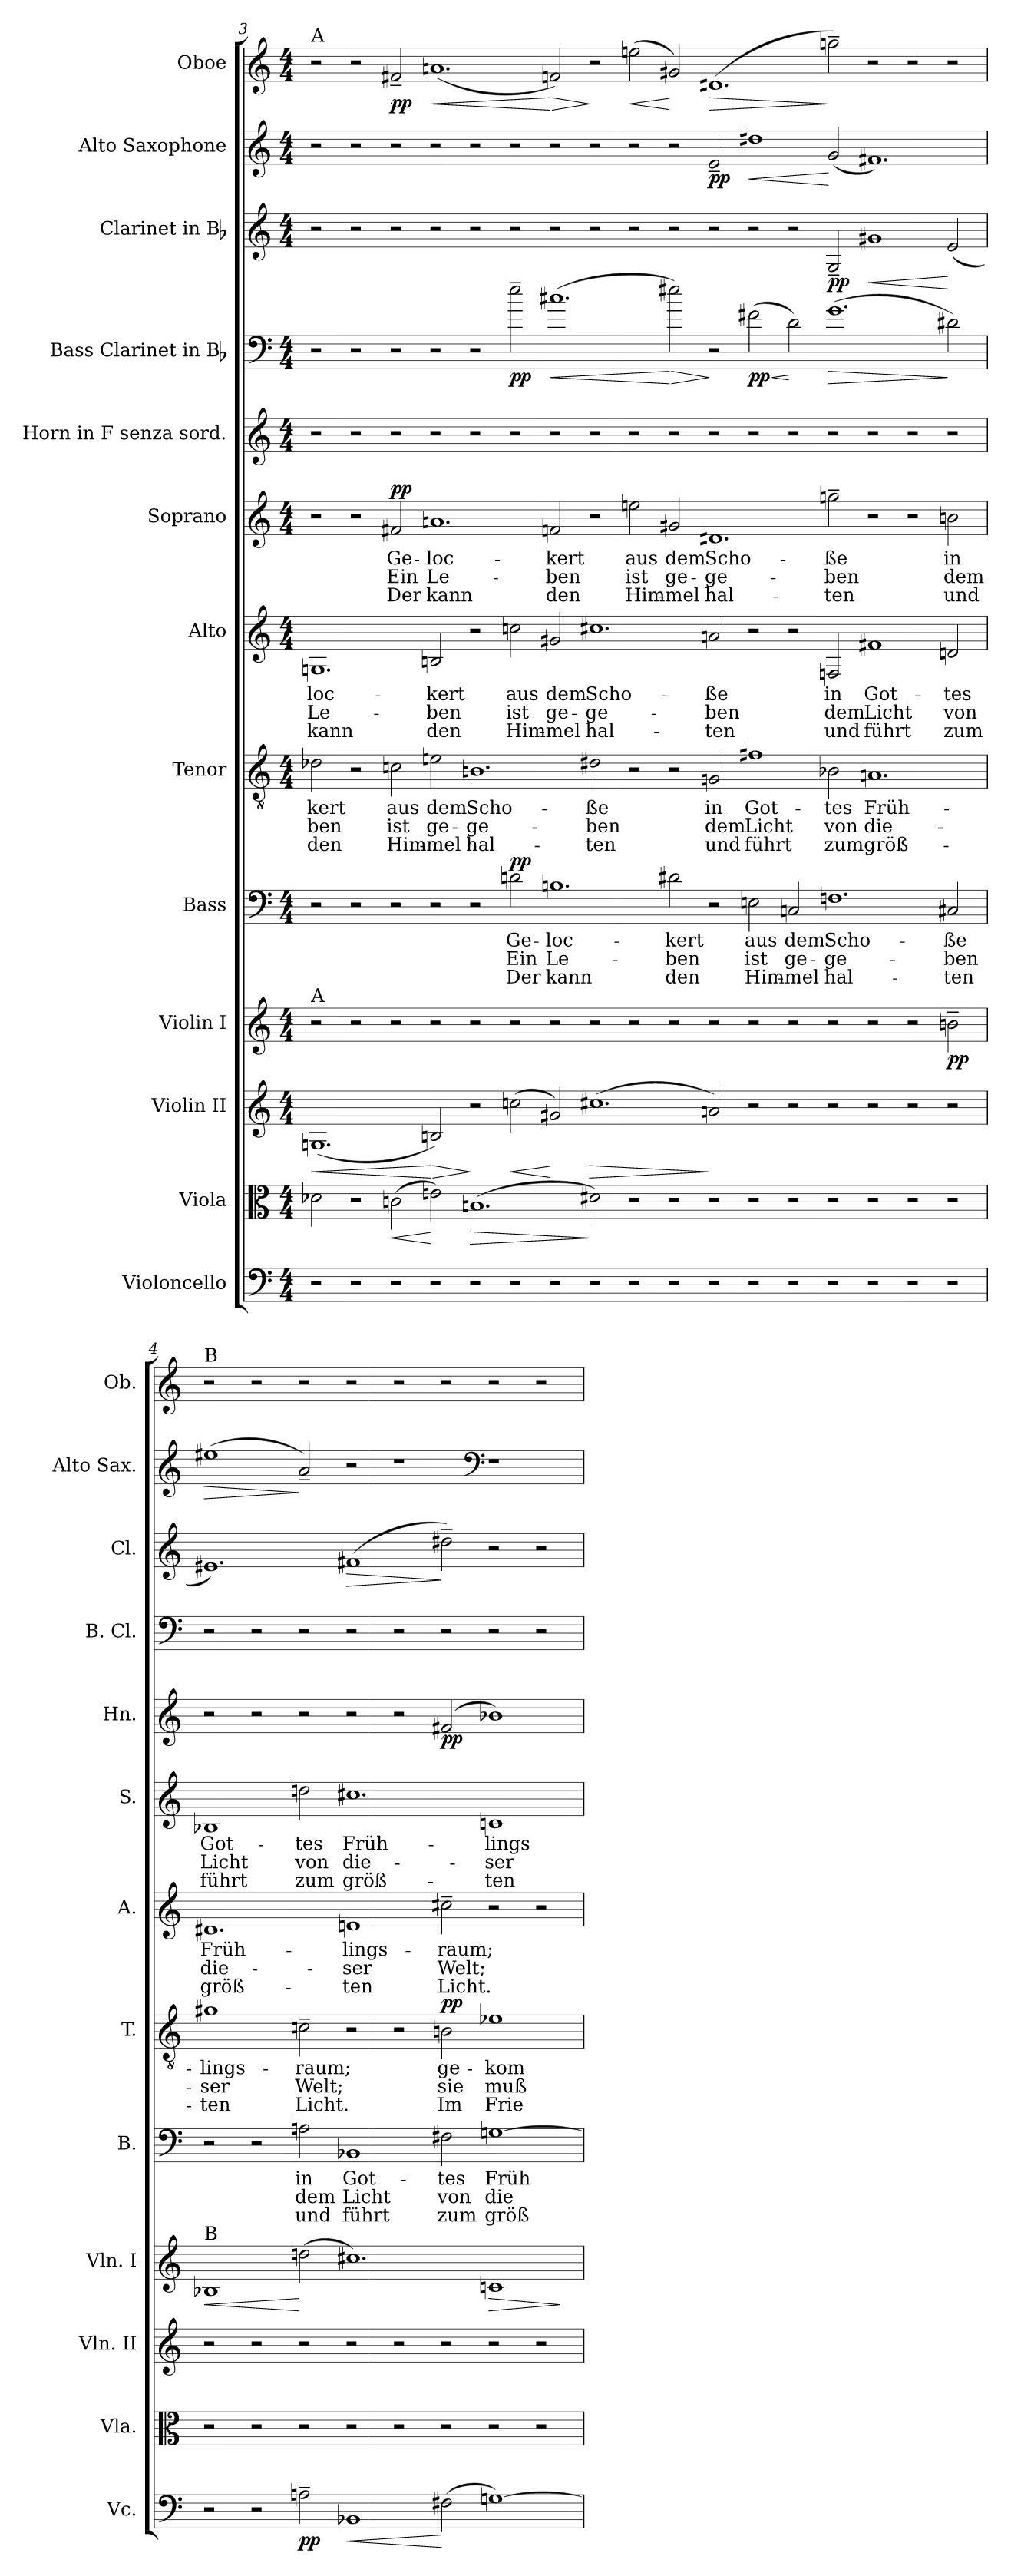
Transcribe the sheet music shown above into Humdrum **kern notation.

**kern	**dynam	**kern	**dynam	**kern	**dynam	**kern	**dynam	**kern	**text	**text	**text	**dynam	**kern	**text	**text	**text	**dynam	**kern	**text	**text	**text	**kern	**text	**text	**text	**dynam	**kern	**dynam	**kern	**dynam	**kern	**dynam	**kern	**dynam	**kern	**dynam
*part13	*part13	*part12	*part12	*part11	*part11	*part10	*part10	*part9	*part9	*part9	*part9	*part9	*part8	*part8	*part8	*part8	*part8	*part7	*part7	*part7	*part7	*part6	*part6	*part6	*part6	*part6	*part5	*part5	*part4	*part4	*part3	*part3	*part2	*part2	*part1	*part1
*staff13	*staff13	*staff12	*staff12	*staff11	*staff11	*staff10	*staff10	*staff9	*staff9	*staff9	*staff9	*staff9	*staff8	*staff8	*staff8	*staff8	*staff8	*staff7	*staff7	*staff7	*staff7	*staff6	*staff6	*staff6	*staff6	*staff6	*staff5	*staff5	*staff4	*staff4	*staff3	*staff3	*staff2	*staff2	*staff1	*staff1
*I"Violoncello	*	*I"Viola	*	*I"Violin II	*	*I"Violin I	*	*I"Bass	*	*	*	*	*I"Tenor	*	*	*	*	*I"Alto	*	*	*	*I"Soprano	*	*	*	*	*I"Horn in F senza sord.	*	*I"Bass Clarinet in Bb	*	*I"Clarinet in Bb	*	*I"Alto Saxophone	*	*I"Oboe	*
*I'Vc.	*	*I'Vla.	*	*I'Vln. II	*	*I'Vln. I	*	*I'B.	*	*	*	*	*I'T.	*	*	*	*	*I'A.	*	*	*	*I'S.	*	*	*	*	*I'Hn.	*	*I'B. Cl.	*	*I'Cl.	*	*I'Alto Sax.	*	*I'Ob.	*
*clefF4	*	*clefC3	*	*clefG2	*	*clefG2	*	*clefF4	*	*	*	*	*clefGv2	*	*	*	*	*clefG2	*	*	*	*clefG2	*	*	*	*	*clefG2	*	*clefF4	*	*clefG2	*	*clefG2	*	*clefG2	*
*	*	*	*	*	*	*	*	*	*	*	*	*	*	*	*	*	*	*	*	*	*	*	*	*	*	*	*ITrd4c7	*	*ITrd1c2	*	*ITrd1c2	*	*ITrd5c9	*	*	*
*k[]	*	*k[]	*	*k[]	*	*k[]	*	*k[]	*	*	*	*	*k[]	*	*	*	*	*k[]	*	*	*	*k[]	*	*	*	*	*k[b-]	*	*k[b-e-]	*	*k[b-e-]	*	*k[b-e-a-]	*	*k[]	*
*M4/4	*	*M4/4	*	*M4/4	*	*M4/4	*	*M4/4	*	*	*	*	*M4/4	*	*	*	*	*M4/4	*	*	*	*M4/4	*	*	*	*	*M4/4	*	*M4/4	*	*M4/4	*	*M4/4	*	*M4/4	*
=3	=3	=3	=3	=3	=3	=3	=3	=3	=3	=3	=3	=3	=3	=3	=3	=3	=3	=3	=3	=3	=3	=3	=3	=3	=3	=3	=3	=3	=3	=3	=3	=3	=3	=3	=3	=3
!	!	!	!	!	!	!	!	!	!	!	!	!	!	!	!	!	!	!	!	!	!	!	!	!	!	!	!	!	!	!	!	!	!	!	!LO:TX:a:t=A	!
!	!	!	!	!	!	!LO:TX:a:t=A	!	!	!	!	!	!	!	!	!	!	!	!	!	!	!	!	!	!	!	!	!	!	!	!	!	!	!	!	!	!
!	!	!	!	!	!LO:HP:b	!	!	!	!	!	!	!	!	!	!	!	!	!	!	!	!	!	!	!	!	!	!	!	!	!	!	!	!	!	!	!
2r	.	2d-X	.	(1.Gn	<	2r	.	2r	.	.	.	.	2d-X	-kert	-ben	den	.	1.Gn	-loc-	Le-	kann	2r	.	.	.	.	2r	.	2r	.	2r	.	2r	.	2r	.
2r	.	2r	.	.	.	2r	.	2r	.	.	.	.	2r	.	.	.	.	.	.	.	.	2r	.	.	.	.	2r	.	2r	.	2r	.	2r	.	2r	.
!	!	!	!LO:HP:b	!	!	!	!	!	!	!	!	!	!	!	!	!	!	!	!	!	!	!	!	!	!	!LO:DY:a	!	!	!	!	!	!	!	!	!	!
2r	.	(2cn	<	.	.	2r	.	2r	.	.	.	.	2cn	aus	ist	Him-	.	.	.	.	.	2f#X	Ge-	Ein	Der	pp	2r	.	2r	.	2r	.	2r	.	2f#X~	pp
!	!	!	!	!	!LO:HP:n=1:b	!	!	!	!	!	!	!	!	!	!	!	!	!	!	!	!	!	!	!	!	!	!	!	!	!	!	!	!	!	!	!LO:HP:b
2r	.	2en)	[	2Bn)	[ >	2r	.	2r	.	.	.	.	2en	dem	ge-	-mel	.	2Bn	-kert	-ben	den	1.an	-loc-	Le-	kann	.	2r	.	2r	.	2r	.	2r	.	(1.an	<
!	!	!	!LO:HP:b	!	!	!	!	!	!	!	!	!	!	!	!	!	!	!	!	!	!	!	!	!	!	!	!	!	!	!	!	!	!	!	!	!
2r	.	(1.Bn	>	2r	]	2r	.	2r	.	.	.	.	1.Bn	Scho-	-ge-	hal-	.	2r	.	.	.	.	.	.	.	.	2r	.	2r	.	2r	.	2r	.	.	.
!	!	!	!	!	!LO:HP:b	!	!	!	!	!	!	!LO:DY:a	!	!	!	!	!	!	!	!	!	!	!	!	!	!	!	!	!	!	!	!	!	!	!	!
2r	.	.	.	(2ccn	<	2r	.	2dn	Ge-	Ein	Der	pp	.	.	.	.	.	2ccn	aus	ist	Him-	.	.	.	.	.	2r	.	2dd~	pp	2r	.	2r	.	.	.
!	!	!	!	!	!	!	!	!	!	!	!	!	!	!	!	!	!	!	!	!	!	!	!	!	!	!	!	!	!	!LO:HP:b	!	!	!	!	!	!LO:HP:n=1:b
2r	.	.	.	2g#X)	[	2r	.	1.Bn	-loc-	Le-	kann	.	.	.	.	.	.	2g#X	dem	ge-	-mel	2fn	-kert	-ben	den	.	2r	.	(1.bn	<	2r	.	2r	.	2fn)	[ >
!	!	!	!	!	!LO:HP:b	!	!	!	!	!	!	!	!	!	!	!	!	!	!	!	!	!	!	!	!	!	!	!	!	!	!	!	!	!	!	!
2r	.	2d#X)	]	(1.cc#X	>	2r	.	.	.	.	.	.	2d#X	-ße	-ben	-ten	.	1.cc#X	Scho-	-ge-	hal-	2r	.	.	.	.	2r	.	.	.	2r	.	2r	.	2r	]
!	!	!	!	!	!	!	!	!	!	!	!	!	!	!	!	!	!	!	!	!	!	!	!	!	!	!	!	!	!	!	!	!	!	!	!	!LO:HP:b
2r	.	2r	.	.	.	2r	.	.	.	.	.	.	2r	.	.	.	.	.	.	.	.	2een	aus	ist	Him-	.	2r	.	.	.	2r	.	2r	.	(2een	<
!	!	!	!	!	!	!	!	!	!	!	!	!	!	!	!	!	!	!	!	!	!	!	!	!	!	!	!	!	!	!LO:HP:n=1:b	!	!	!	!	!	!
2r	.	2r	.	.	.	2r	.	2d#X	-kert	-ben	den	.	2r	.	.	.	.	.	.	.	.	2g#X	dem	ge-	-mel	.	2r	.	2dd#X)	[ >	2r	.	2r	.	2g#X)	[
!	!	!	!	!	!	!	!	!	!	!	!	!	!	!	!	!	!	!	!	!	!	!	!	!	!	!	!	!	!	!	!	!	!	!	!	!LO:HP:b
2r	.	2r	.	2an)	]	2r	.	2r	.	.	.	.	2Gn	in	dem	und	.	2an	-ße	-ben	-ten	1.d#X	Scho-	-ge-	hal-	.	2r	.	2r	]	2r	.	2G~	pp	(1.d#X	>
!	!	!	!	!	!	!	!	!	!	!	!	!	!	!	!	!	!	!	!	!	!	!	!	!	!	!	!	!	!	!LO:HP:b	!	!	!	!LO:HP:b	!	!
2r	.	2r	.	2r	.	2r	.	2En	aus	ist	Him-	.	1f#X	Got-	Licht	führt	.	2r	.	.	.	.	.	.	.	.	2r	.	(2en	< pp	2r	.	1f#X	<	.	.
2r	.	2r	.	2r	.	2r	.	2Cn	dem	ge-	-mel	.	.	.	.	.	.	2r	.	.	.	.	.	.	.	.	2r	.	2c)	[	2r	.	.	.	.	.
!	!	!	!	!	!	!	!	!	!	!	!	!	!	!	!	!	!	!	!	!	!	!	!	!	!	!	!	!	!	!LO:HP:b	!	!	!	!	!	!
2r	.	2r	.	2r	.	2r	.	1.Fn	Scho-	-ge-	hal-	.	2B-X	-tes	von	zum	.	2Fn	in	dem	und	2ggn~	-ße	-ben	-ten	.	2r	.	(1.f	>	2F~	pp	(2B-	[	2ggn~)	]
!	!	!	!	!	!	!	!	!	!	!	!	!	!	!	!	!	!	!	!	!	!	!	!	!	!	!	!	!	!	!	!	!LO:HP:b	!	!	!	!
2r	.	2r	.	2r	.	2r	.	.	.	.	.	.	1.An	Früh-	die-	größ-	.	1f#X	Got-	Licht	führt	2r	.	.	.	.	2r	.	.	.	1f#X	<	1.An)	.	2r	.
2r	.	2r	.	2r	.	2r	.	.	.	.	.	.	.	.	.	.	.	.	.	.	.	2r	.	.	.	.	2r	.	.	.	.	.	.	.	2r	.
2r	.	2r	.	2r	.	2bn~	pp	2C#X	-ße	-ben	-ten	.	.	.	.	.	.	2dn	-tes	von	zum	2bn	in	dem	und	.	2r	.	2c#X)	]	(2d	[	.	.	2r	.
=4	=4	=4	=4	=4	=4	=4	=4	=4	=4	=4	=4	=4	=4	=4	=4	=4	=4	=4	=4	=4	=4	=4	=4	=4	=4	=4	=4	=4	=4	=4	=4	=4	=4	=4	=4	=4
!	!	!	!	!	!	!	!	!	!	!	!	!	!	!	!	!	!	!	!	!	!	!	!	!	!	!	!	!	!	!	!	!	!	!	!LO:TX:a:t=B	!
!	!	!	!	!	!	!LO:TX:a:t=B	!	!	!	!	!	!	!	!	!	!	!	!	!	!	!	!	!	!	!	!	!	!	!	!	!	!	!	!	!	!
!	!	!	!	!	!	!	!LO:HP:b	!	!	!	!	!	!	!	!	!	!	!	!	!	!	!	!	!	!	!	!	!	!	!	!	!	!	!LO:HP:b	!	!
2r	.	2r	.	2r	.	1B-X	<	2r	.	.	.	.	1g#X	-lings-	-ser	-ten	.	1.d#X	Früh-	die-	größ-	1B-X	Got-	Licht	führt	.	2r	.	2r	.	1.d#X)	.	(1g#X	>	2r	.
2r	.	2r	.	2r	.	.	.	2r	.	.	.	.	.	.	.	.	.	.	.	.	.	.	.	.	.	.	2r	.	2r	.	.	.	.	.	2r	.
2An~	pp	2r	.	2r	.	(2ddn	[	2An	in	dem	und	.	2cn~	-raum;	Welt;	Licht.	.	.	.	.	.	2ddn	-tes	von	zum	.	2r	.	2r	.	.	.	2c~)	]	2r	.
!	!LO:HP:b	!	!	!	!	!	!	!	!	!	!	!	!	!	!	!	!	!	!	!	!	!	!	!	!	!	!	!	!	!	!	!LO:HP:b	!	!	!	!
1BB-X	<	2r	.	2r	.	1.cc#X)	.	1BB-X	Got-	Licht	führt	.	2r	.	.	.	.	1en	-lings-	-ser	-ten	1.cc#X	Früh-	die-	größ-	.	2r	.	2r	.	(1en	>	2r	.	2r	.
.	.	2r	.	2r	.	.	.	.	.	.	.	.	2r	.	.	.	.	.	.	.	.	.	.	.	.	.	2r	.	2r	.	.	.	1r	.	2r	.
!	!	!	!	!	!	!	!	!	!	!	!	!	!	!	!	!	!LO:DY:a	!	!	!	!	!	!	!	!	!	!	!	!	!	!	!	!	!	!	!
(2F#X	[	2r	.	2r	.	.	.	2F#X	-tes	von	zum	.	2Bn	ge-	sie	Im	pp	2cc#X~	-raum;	Welt;	Licht.	.	.	.	.	.	(2Bn	pp	2r	.	2cc#X~)	]	.	.	2r	.
*	*	*	*	*	*	*	*	*	*	*	*	*	*	*	*	*	*	*	*	*	*	*	*	*	*	*	*	*	*	*	*	*	*clefF4	*	*	*
!	!	!	!	!	!	!	!LO:HP:b	!	!	!	!	!	!	!	!	!	!	!	!	!	!	!	!	!	!	!	!	!	!	!	!	!	!	!	!	!
[1Gn)	.	2r	.	2r	.	1cn	>	[1Gn	Früh-	die-	größ-	.	1e-X	-kom-	muß-	-Frie-	.	2r	.	.	.	1cn	-lings-	-ser	-ten	.	1e-X)	.	2r	.	2r	.	1r	.	2r	.
.	.	2r	.	2r	.	.	.	.	.	.	.	.	.	.	.	.	.	2r	.	.	.	.	.	.	.	.	.	.	2r	.	2r	.	.	.	2r	.
.	.	.	.	.	.	.	]	.	.	.	.	.	.	.	.	.	.	.	.	.	.	.	.	.	.	.	.	.	.	.	.	.	.	.	.	.
=	=	=	=	=	=	=	=	=	=	=	=	=	=	=	=	=	=	=	=	=	=	=	=	=	=	=	=	=	=	=	=	=	=	=	=	=
*-	*-	*-	*-	*-	*-	*-	*-	*-	*-	*-	*-	*-	*-	*-	*-	*-	*-	*-	*-	*-	*-	*-	*-	*-	*-	*-	*-	*-	*-	*-	*-	*-	*-	*-	*-	*-
